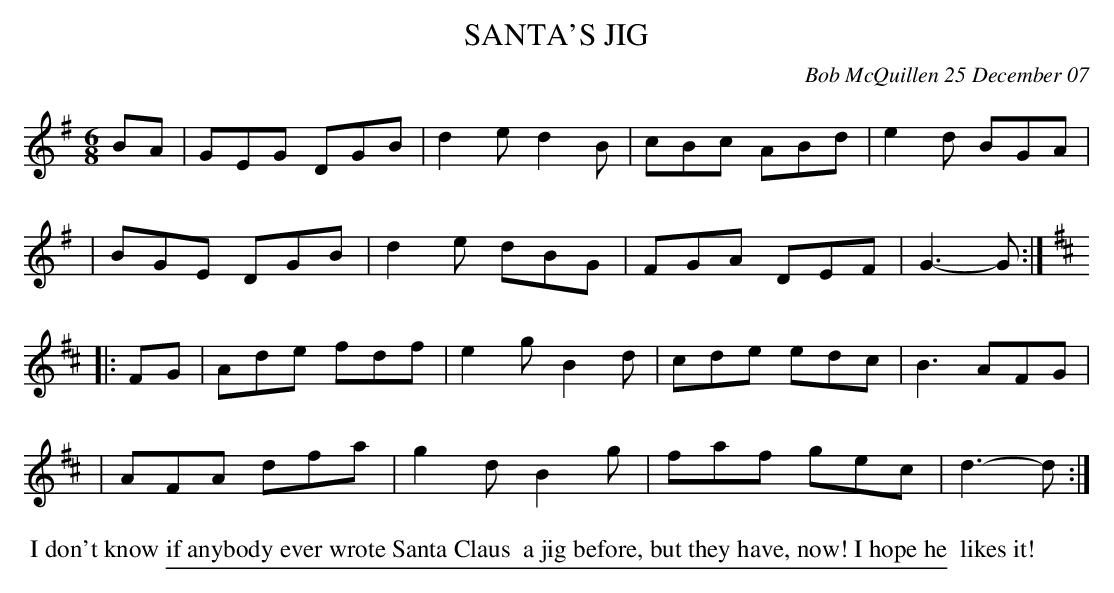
X:1
T: SANTA'S JIG
C: Bob McQuillen 25 December 07
M: 6/8
L: 1/8
K: G	% and D
BA \
| GEG DGB | d2e d2B | cBc ABd | e2d BGA |
| BGE DGB | d2e dBG | FGA DEF | G3- G :|[K:D]
|: FG \
| Ade fdf | e2g B2d | cde edc | B3 AFG |
| AFA dfa | g2d B2g | faf gec | d3- d :|
